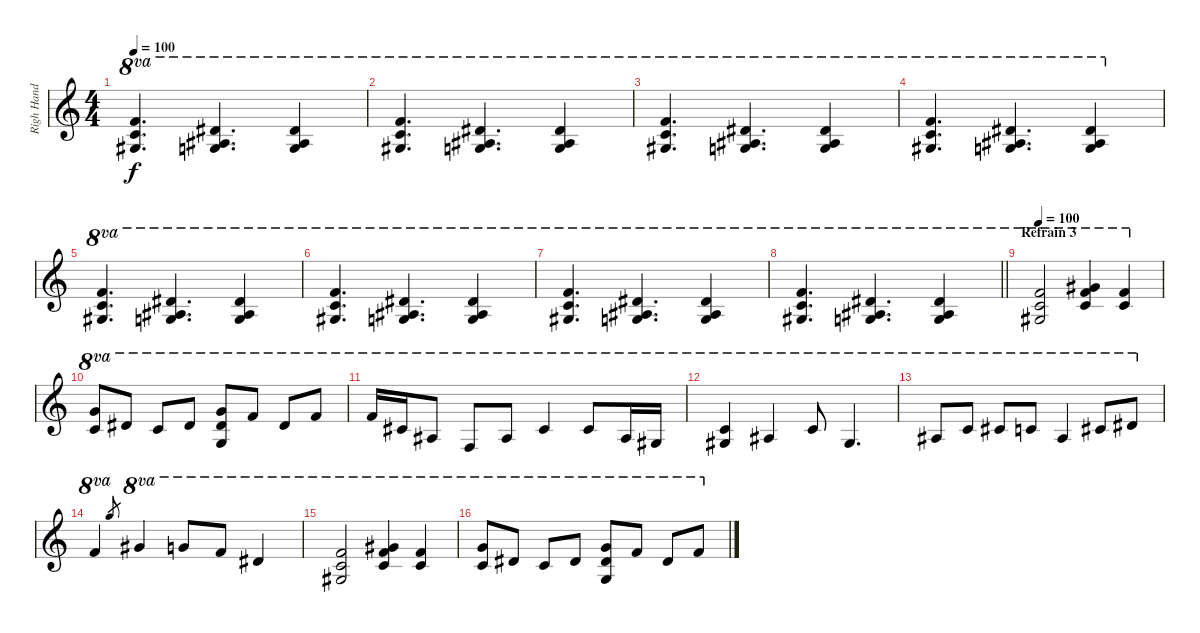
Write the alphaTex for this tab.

\track ("Righ Hand" "Righ Hand") {instrument acousticgrandpiano}
\staff {score}
\tuning (E4 B3 G3 D3 A2 E2) {hide}
\ts (4 4)
\tempo 100
\clef g2
\ks c
(8.1 9.2 22.3).4{d ot 8va dy f} (11.1 11.2 22.5).4{d ot 8va} (6.1 8.2 20.3).4{ot 8va} |
(8.1 9.2 22.3).4{d ot 8va} (11.1 11.2 22.5).4{d ot 8va} (6.1 8.2 20.3).4{ot 8va} |
(8.1 9.2 22.3).4{d ot 8va} (11.1 11.2 22.5).4{d ot 8va} (6.1 8.2 20.3).4{ot 8va} |
(8.1 9.2 22.3).4{d ot 8va} (11.1 11.2 22.5).4{d ot 8va} (6.1 8.2 20.3).4{ot 8va} |
(8.1 9.2 22.3).4{d ot 8va} (3.1 11.2 20.3).4{d ot 8va} (3.1 11.2 20.3).4{ot 8va} |
(8.1 9.2 22.3).4{d ot 8va} (3.1 11.2 20.3).4{d ot 8va} (3.1 11.2 20.3).4{ot 8va} |
(8.1 9.2 22.3).4{d ot 8va} (3.1 11.2 20.3).4{d ot 8va} (3.1 11.2 20.3).4{ot 8va} |
\barLineRight lightlight
(8.1 9.2 22.3).4{d ot 8va} (3.1 11.2 20.3).4{d ot 8va} (3.1 11.2 20.3).4{ot 8va} |
\section ("" "Refrain 3")
\tempo 100
(4.1 18.2 17.3).2{ot 8va} (16.1 13.2 22.3).4{ot 8va} (13.1 13.2).4{ot 8va} |
(15.1 13.2).8{ot 8va} 11.1.8{ot 8va} 13.2.8{ot 8va} 11.1.8{ot 8va} (15.1 8.2 20.3).8{ot 8va} 18.2.8{ot 8va} 11.1.8{ot 8va} 18.2.8{ot 8va} |
18.2.16{ot 8va} 9.1.16{ot 8va} 6.1.8{ot 8va} 1.1.8{ot 8va} 6.1.8{ot 8va} 9.1.4{ot 8va} 9.1.8{ot 8va} 6.1.16{ot 8va} 4.1.16{ot 8va} |
(8.1 9.2).4{ot 8va} 6.1.4{ot 8va} 8.1.8{ot 8va} 4.1.4{d ot 8va} |
6.1.8{ot 8va} 8.1.8{ot 8va} 9.1.8{ot 8va} 8.1.8{ot 8va} 6.1.4{ot 8va} 9.1.8{ot 8va} 11.1.8{ot 8va} |
13.1.4{ot 8va} 15.1.8{gr} 16.1.4{ot 8va} 15.1.8{ot 8va} 13.1.8{ot 8va} 11.1.4{ot 8va} |
(4.1 18.2 17.3).2{ot 8va} (16.1 13.2 22.3).4{ot 8va} (13.1 13.2).4{ot 8va} |
(15.1 13.2).8{ot 8va} 11.1.8{ot 8va} 13.2.8{ot 8va} 11.1.8{ot 8va} (15.1 8.2 20.3).8{ot 8va} 18.2.8{ot 8va} 11.1.8{ot 8va} 18.2.8{ot 8va}
